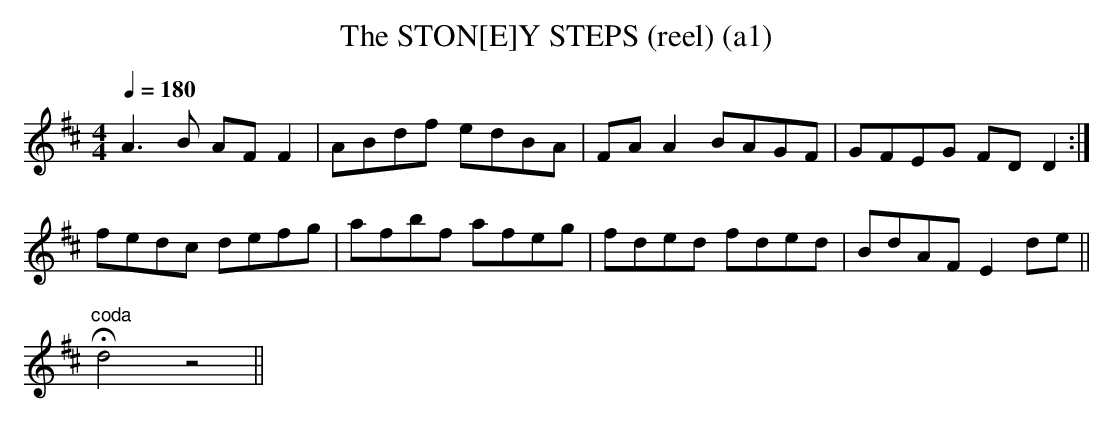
X:1
T:STON[E]Y STEPS (reel) (a1), The
Q:1/4=180
M:4/4
L:1/8
K:D
A3B AFF2|ABdf edBA|FAA2 BAGF|GFEG FDD2 :|
fedc defg|afbf afeg|fded fded|BdAF E2de||
"^coda"Hd4z4||
